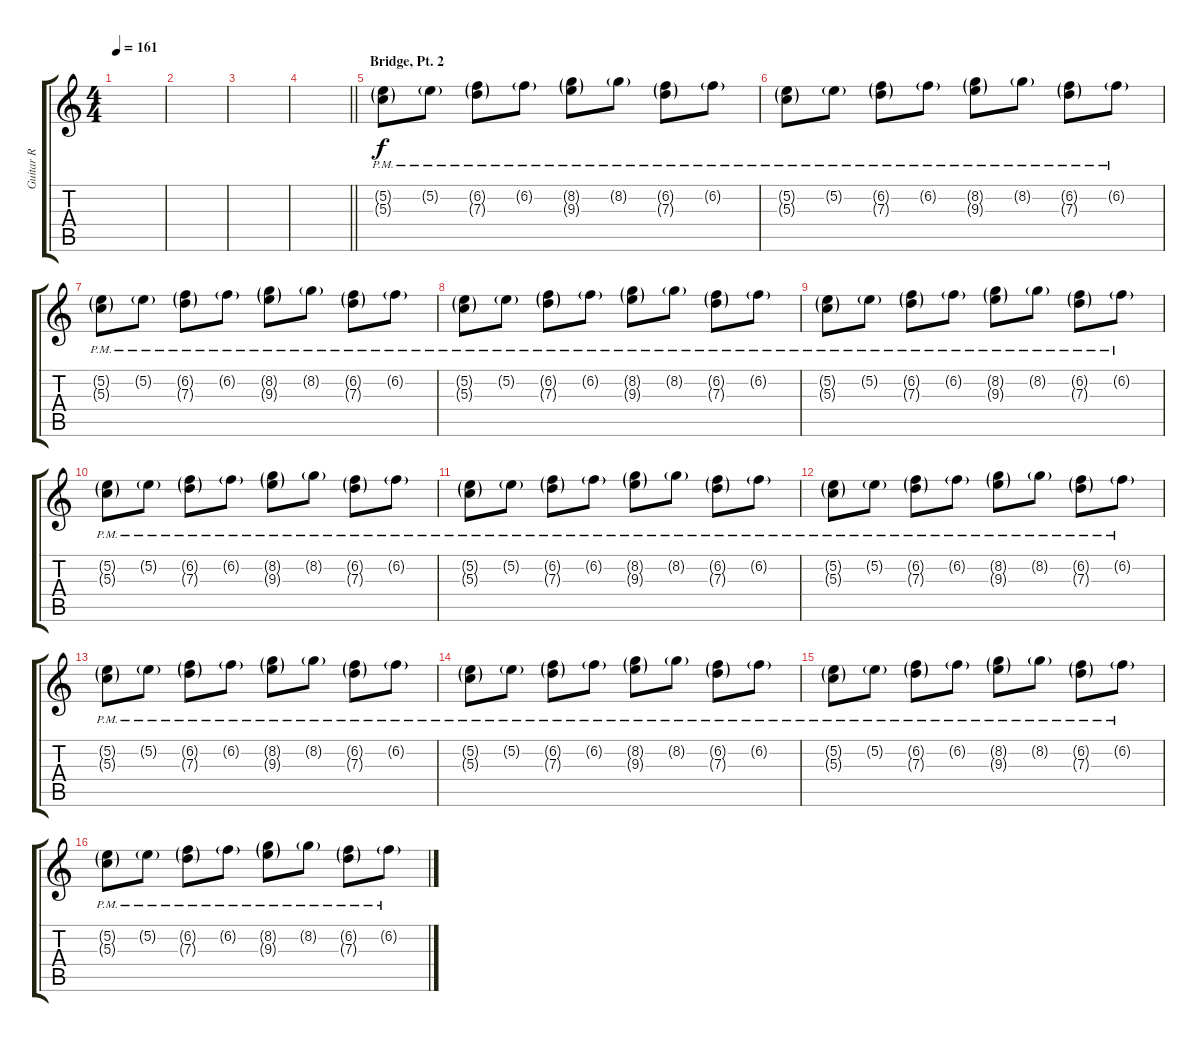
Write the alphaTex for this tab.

\track ("Guitar R" "Guitar R") {instrument electricguitarjazz}
\staff {score tabs}
\tuning (E4 B3 G3 D3 A2 E2) {hide}
\ts (4 4)
\tempo 161
\clef g2
\ks c
|
|
|
\barLineRight lightlight
|
\section ("" "Bridge, Pt. 2")
(5.2{g pm} 5.3{g pm}).8 5.2{g pm}.8 (6.2{g pm} 7.3{g pm}).8 6.2{g pm}.8 (8.2{g pm} 9.3{g pm}).8 8.2{g pm}.8 (6.2{g pm} 7.3{g pm}).8 6.2{g pm}.8 |
(5.2{g pm} 5.3{g pm}).8 5.2{g pm}.8 (6.2{g pm} 7.3{g pm}).8 6.2{g pm}.8 (8.2{g pm} 9.3{g pm}).8 8.2{g pm}.8 (6.2{g pm} 7.3{g pm}).8 6.2{g pm}.8 |
(5.2{g pm} 5.3{g pm}).8 5.2{g pm}.8 (6.2{g pm} 7.3{g pm}).8 6.2{g pm}.8 (8.2{g pm} 9.3{g pm}).8 8.2{g pm}.8 (6.2{g pm} 7.3{g pm}).8 6.2{g pm}.8 |
(5.2{g pm} 5.3{g pm}).8 5.2{g pm}.8 (6.2{g pm} 7.3{g pm}).8 6.2{g pm}.8 (8.2{g pm} 9.3{g pm}).8 8.2{g pm}.8 (6.2{g pm} 7.3{g pm}).8 6.2{g pm}.8 |
(5.2{g pm} 5.3{g pm}).8 5.2{g pm}.8 (6.2{g pm} 7.3{g pm}).8 6.2{g pm}.8 (8.2{g pm} 9.3{g pm}).8 8.2{g pm}.8 (6.2{g pm} 7.3{g pm}).8 6.2{g pm}.8 |
(5.2{g pm} 5.3{g pm}).8 5.2{g pm}.8 (6.2{g pm} 7.3{g pm}).8 6.2{g pm}.8 (8.2{g pm} 9.3{g pm}).8 8.2{g pm}.8 (6.2{g pm} 7.3{g pm}).8 6.2{g pm}.8 |
(5.2{g pm} 5.3{g pm}).8 5.2{g pm}.8 (6.2{g pm} 7.3{g pm}).8 6.2{g pm}.8 (8.2{g pm} 9.3{g pm}).8 8.2{g pm}.8 (6.2{g pm} 7.3{g pm}).8 6.2{g pm}.8 |
(5.2{g pm} 5.3{g pm}).8 5.2{g pm}.8 (6.2{g pm} 7.3{g pm}).8 6.2{g pm}.8 (8.2{g pm} 9.3{g pm}).8 8.2{g pm}.8 (6.2{g pm} 7.3{g pm}).8 6.2{g pm}.8 |
(5.2{g pm} 5.3{g pm}).8 5.2{g pm}.8 (6.2{g pm} 7.3{g pm}).8 6.2{g pm}.8 (8.2{g pm} 9.3{g pm}).8 8.2{g pm}.8 (6.2{g pm} 7.3{g pm}).8 6.2{g pm}.8 |
(5.2{g pm} 5.3{g pm}).8 5.2{g pm}.8 (6.2{g pm} 7.3{g pm}).8 6.2{g pm}.8 (8.2{g pm} 9.3{g pm}).8 8.2{g pm}.8 (6.2{g pm} 7.3{g pm}).8 6.2{g pm}.8 |
(5.2{g pm} 5.3{g pm}).8 5.2{g pm}.8 (6.2{g pm} 7.3{g pm}).8 6.2{g pm}.8 (8.2{g pm} 9.3{g pm}).8 8.2{g pm}.8 (6.2{g pm} 7.3{g pm}).8 6.2{g pm}.8 |
(5.2{g pm} 5.3{g pm}).8 5.2{g pm}.8 (6.2{g pm} 7.3{g pm}).8 6.2{g pm}.8 (8.2{g pm} 9.3{g pm}).8 8.2{g pm}.8 (6.2{g pm} 7.3{g pm}).8 6.2{g pm}.8
